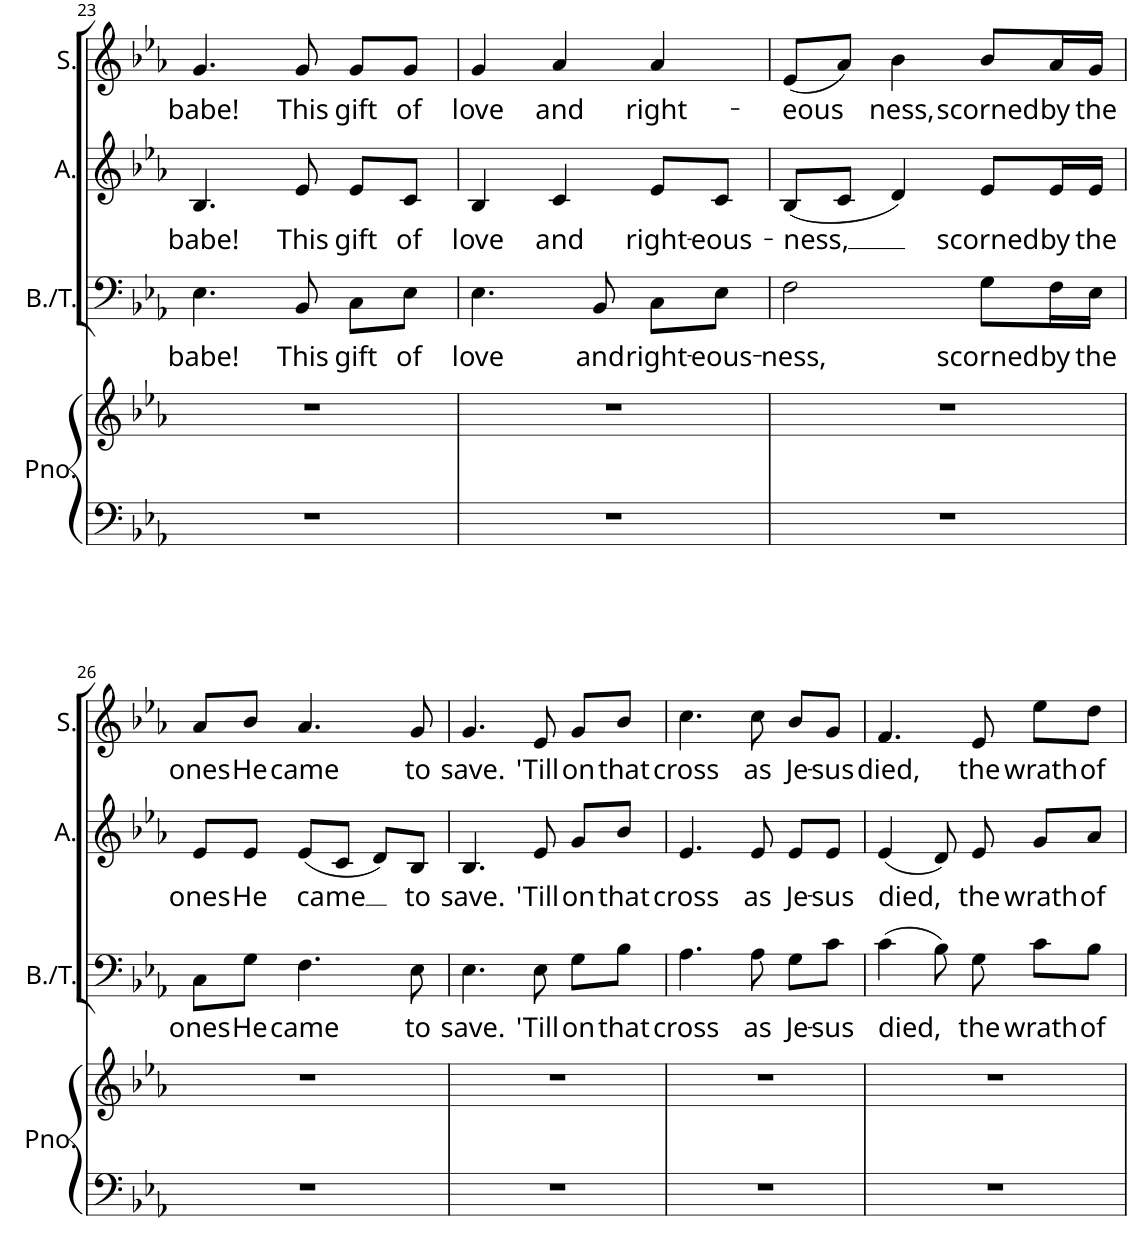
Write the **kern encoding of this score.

**kern	**kern	**kern	**text	**kern	**text	**kern	**text
*part4	*part4	*part3	*part3	*part2	*part2	*part1	*part1
*staff5	*staff4	*staff3	*staff3	*staff2	*staff2	*staff1	*staff1
*I"Pno.	*	*I"B/T	*	*I"A.	*	*I"S.	*
*I'Pno.	*	*I'B./T.	*	*I'A.	*	*I'S.	*
!!LO:PB:g=z
*clefF4	*clefG2	*clefF4	*	*clefG2	*	*clefG2	*
*k[b-e-a-]	*k[b-e-a-]	*k[b-e-a-]	*	*k[b-e-a-]	*	*k[b-e-a-]	*
*M3/4	*M3/4	*M3/4	*	*M3/4	*	*M3/4	*
=23	=23	=23	=23	=23	=23	=23	=23
!	!	!	!LO:LY:b	!	!LO:LY:b	!	!LO:LY:b
2.r	2.r	4.E-\	babe!	4.B-/	babe!	4.g/	babe!
!	!	!	!LO:LY:b	!	!LO:LY:b	!	!LO:LY:b
.	.	8BB-/	This	8e-/	This	8g/	This
!	!	!	!LO:LY:b	!	!LO:LY:b	!	!LO:LY:b
.	.	8C\L	gift	8e-/L	gift	8g/L	gift
!	!	!	!LO:LY:b	!	!LO:LY:b	!	!LO:LY:b
.	.	8E-\J	of	8c/J	of	8g/J	of
=24	=24	=24	=24	=24	=24	=24	=24
!	!	!	!LO:LY:b	!	!LO:LY:b	!	!LO:LY:b
2.r	2.r	4.E-\	love	4B-/	love	4g/	love
!	!	!	!	!	!LO:LY:b	!	!LO:LY:b
.	.	.	.	4c/	and	4a-/	and
!	!	!	!LO:LY:b	!	!	!	!
.	.	8BB-/	and	.	.	.	.
!	!	!	!LO:LY:b	!	!LO:LY:b	!	!LO:LY:b
.	.	8C\L	right-	8e-/L	right-	4a-/	right-
!	!	!	!LO:LY:b	!	!LO:LY:b	!	!
.	.	8E-\J	-eous-	8c/J	-eous-	.	.
=25	=25	=25	=25	=25	=25	=25	=25
!	!	!	!LO:LY:b	!	!LO:LY:b	!	!LO:LY:b
2.r	2.r	2F\	-ness,	(8B-/L	-ness,	(8e-/L	-eous
.	.	.	.	8c/J	.	8a-/J)	.
!	!	!	!	!	!	!	!LO:LY:b
.	.	.	.	4d/)	.	4b-\	ness,
!	!	!	!LO:LY:b	!	!LO:LY:b	!	!LO:LY:b
.	.	8G\L	scorned	8e-/L	scorned	8b-/L	scorned
!	!	!	!LO:LY:b	!	!LO:LY:b	!	!LO:LY:b
.	.	16F\L	by	16e-/L	by	16a-/L	by
!	!	!	!LO:LY:b	!	!LO:LY:b	!	!LO:LY:b
.	.	16E-\JJ	the	16e-/JJ	the	16g/JJ	the
!!LO:LB:g=z
=26	=26	=26	=26	=26	=26	=26	=26
!	!	!	!LO:LY:b	!	!LO:LY:b	!	!LO:LY:b
2.r	2.r	8C\L	ones	8e-/L	ones	8a-/L	ones
!	!	!	!LO:LY:b	!	!LO:LY:b	!	!LO:LY:b
.	.	8G\J	He	8e-/J	He	8b-/J	He
!	!	!	!LO:LY:b	!	!LO:LY:b	!	!LO:LY:b
.	.	4.F\	came	(8e-/L	came	4.a-/	came
.	.	.	.	8c/J	.	.	.
.	.	.	.	8d/L)	.	.	.
!	!	!	!LO:LY:b	!	!LO:LY:b	!	!LO:LY:b
.	.	8E-\	to	8B-/J	to	8g/	to
=27	=27	=27	=27	=27	=27	=27	=27
!	!	!	!LO:LY:b	!	!LO:LY:b	!	!LO:LY:b
2.r	2.r	4.E-\	save.	4.B-/	save.	4.g/	save.
!	!	!	!LO:LY:b	!	!LO:LY:b	!	!LO:LY:b
.	.	8E-\	'Till	8e-/	'Till	8e-/	'Till
!	!	!	!LO:LY:b	!	!LO:LY:b	!	!LO:LY:b
.	.	8G\L	on	8g/L	on	8g/L	on
!	!	!	!LO:LY:b	!	!LO:LY:b	!	!LO:LY:b
.	.	8B-\J	that	8b-/J	that	8b-/J	that
=28	=28	=28	=28	=28	=28	=28	=28
!	!	!	!LO:LY:b	!	!LO:LY:b	!	!LO:LY:b
2.r	2.r	4.A-\	cross	4.e-/	cross	4.cc\	cross
!	!	!	!LO:LY:b	!	!LO:LY:b	!	!LO:LY:b
.	.	8A-\	as	8e-/	as	8cc\	as
!	!	!	!LO:LY:b	!	!LO:LY:b	!	!LO:LY:b
.	.	8G\L	Je-	8e-/L	Je-	8b-/L	Je-
!	!	!	!LO:LY:b	!	!LO:LY:b	!	!LO:LY:b
.	.	8c\J	-sus	8e-/J	-sus	8g/J	-sus
=29	=29	=29	=29	=29	=29	=29	=29
!	!	!	!LO:LY:b	!	!LO:LY:b	!	!LO:LY:b
2.r	2.r	(4c\	died,	(4e-/	died,	4.f/	died,
.	.	8B-\)	.	8d/)	.	.	.
!	!	!	!LO:LY:b	!	!LO:LY:b	!	!LO:LY:b
.	.	8G\	the	8e-/	the	8e-/	the
!	!	!	!LO:LY:b	!	!LO:LY:b	!	!LO:LY:b
.	.	8c\L	wrath	8g/L	wrath	8ee-\L	wrath
!	!	!	!LO:LY:b	!	!LO:LY:b	!	!LO:LY:b
.	.	8B-\J	of	8a-/J	of	8dd\J	of
=	=	=	=	=	=	=	=
*-	*-	*-	*-	*-	*-	*-	*-
